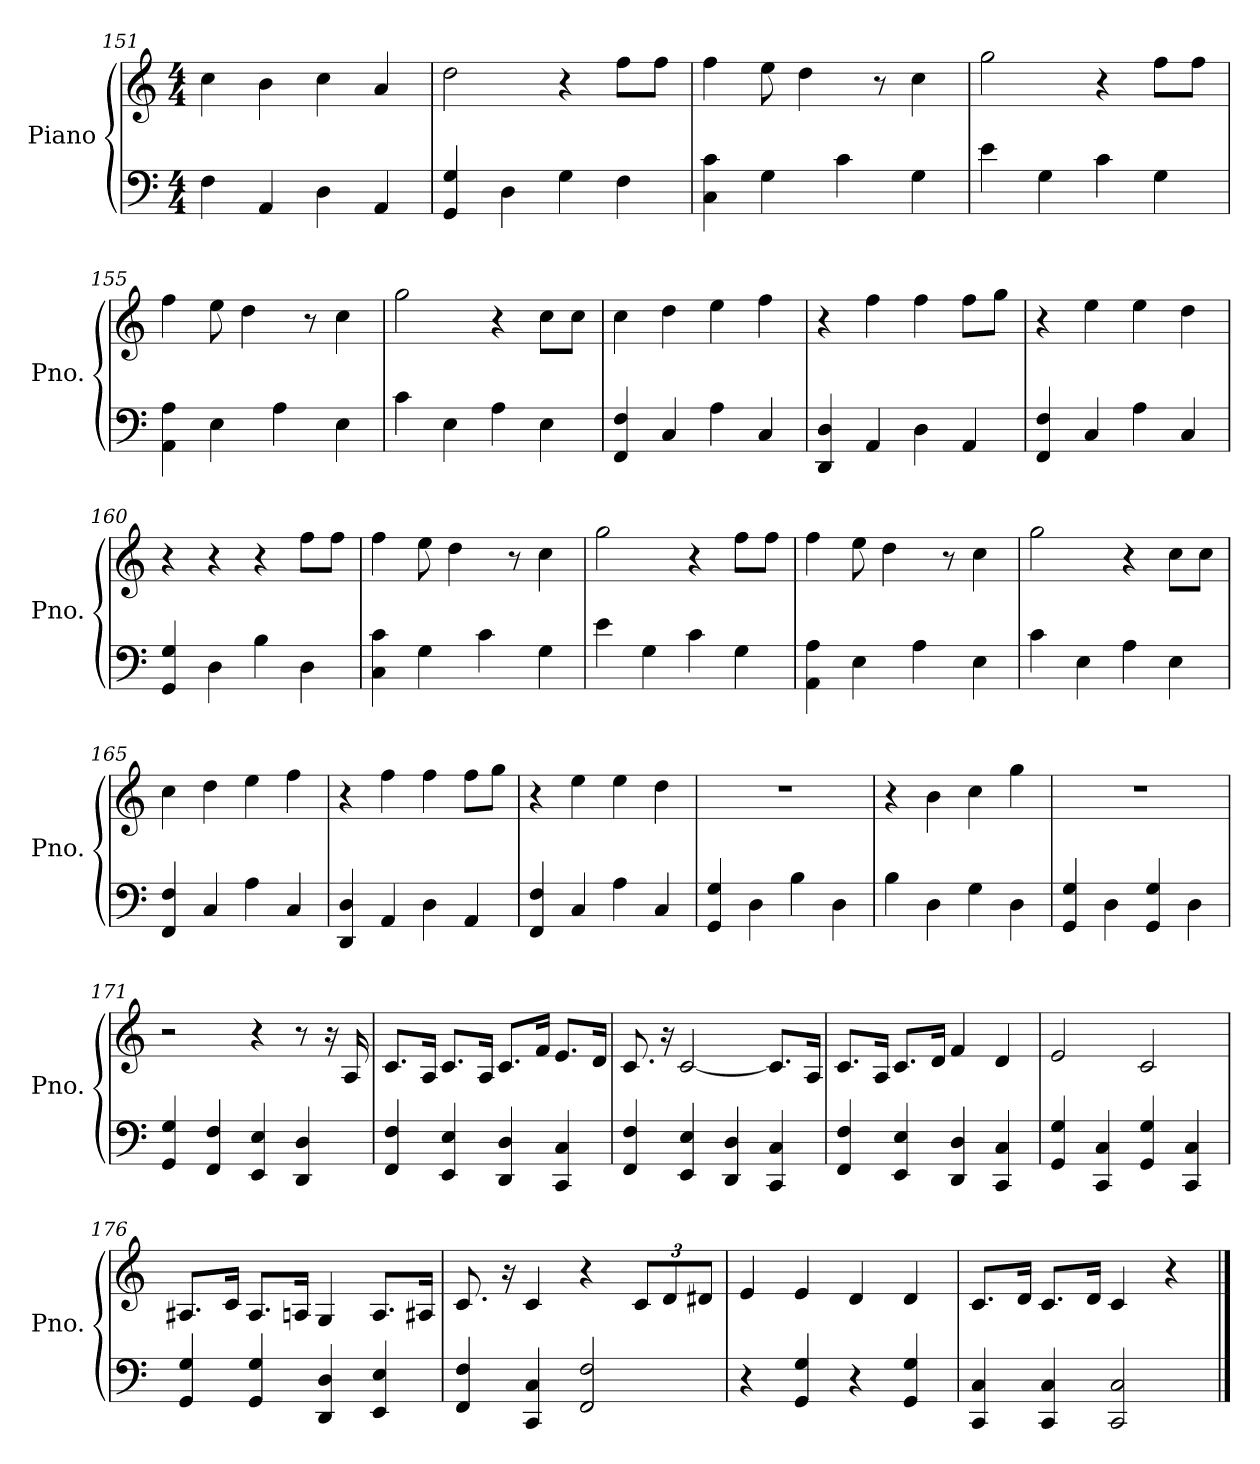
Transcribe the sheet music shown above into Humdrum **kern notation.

**kern	**kern
*part1	*part1
*staff2	*staff1
*I"Piano	*
*I'Pno.	*
*clefF4	*clefG2
*k[]	*k[]
*M4/4	*M4/4
=151	=151
4F\	4cc\
4AA/	4b\
4D\	4cc\
4AA/	4a/
=152	=152
4GG/ 4G/	2dd\
4D\	.
4G\	4r
4F\	8ff\L
.	8ff\J
!!LO:PB:g=z
=153	=153
4C\ 4c\	4ff\
4G\	8ee\
.	4dd\
4c\	.
.	8r
4G\	4cc\
=154	=154
4e\	2gg\
4G\	.
4c\	4r
4G\	8ff\L
.	8ff\J
=155	=155
4AA\ 4A\	4ff\
4E\	8ee\
.	4dd\
4A\	.
.	8r
4E\	4cc\
=156	=156
4c\	2gg\
4E\	.
4A\	4r
4E\	8cc\L
.	8cc\J
=157	=157
4FF/ 4F/	4cc\
4C/	4dd\
4A\	4ee\
4C/	4ff\
=158	=158
4DD/ 4D/	4r
4AA/	4ff\
4D\	4ff\
4AA/	8ff\L
.	8gg\J
=159	=159
4FF/ 4F/	4r
4C/	4ee\
4A\	4ee\
4C/	4dd\
=160	=160
4GG/ 4G/	4r
4D\	4r
4B\	4r
4D\	8ff\L
.	8ff\J
!!LO:LB:g=z
=161	=161
4C\ 4c\	4ff\
4G\	8ee\
.	4dd\
4c\	.
.	8r
4G\	4cc\
=162	=162
4e\	2gg\
4G\	.
4c\	4r
4G\	8ff\L
.	8ff\J
=163	=163
4AA\ 4A\	4ff\
4E\	8ee\
.	4dd\
4A\	.
.	8r
4E\	4cc\
=164	=164
4c\	2gg\
4E\	.
4A\	4r
4E\	8cc\L
.	8cc\J
=165	=165
4FF/ 4F/	4cc\
4C/	4dd\
4A\	4ee\
4C/	4ff\
=166	=166
4DD/ 4D/	4r
4AA/	4ff\
4D\	4ff\
4AA/	8ff\L
.	8gg\J
=167	=167
4FF/ 4F/	4r
4C/	4ee\
4A\	4ee\
4C/	4dd\
=168	=168
4GG/ 4G/	1r
4D\	.
4B\	.
4D\	.
!!LO:LB:g=z
=169	=169
4B\	4r
4D\	4b\
4G\	4cc\
4D\	4gg\
=170	=170
4GG/ 4G/	1r
4D\	.
4GG/ 4G/	.
4D\	.
=171	=171
*k[]	*k[]
4GG/ 4G/	2r
4FF/ 4F/	.
4EE/ 4E/	4r
4DD/ 4D/	8r
.	16r
.	16A/
=172	=172
4FF/ 4F/	8.c/L
.	16A/Jk
4EE/ 4E/	8.c/L
.	16A/Jk
4DD/ 4D/	8.c/L
.	16f/Jk
4CC/ 4C/	8.e/L
.	16d/Jk
=173	=173
4FF/ 4F/	8.c/
.	16r
4EE/ 4E/	[2c/
4DD/ 4D/	.
4CC/ 4C/	8.c/L]
.	16A/Jk
!!LO:LB:g=z
=174	=174
4FF/ 4F/	8.c/L
.	16A/Jk
4EE/ 4E/	8.c/L
.	16d/Jk
4DD/ 4D/	4f/
4CC/ 4C/	4d/
=175	=175
4GG/ 4G/	2e/
4CC/ 4C/	.
4GG/ 4G/	2c/
4CC/ 4C/	.
=176	=176
4GG/ 4G/	8.A#X/L
.	16c/Jk
4GG/ 4G/	8.A#/L
.	16An/Jk
4DD/ 4D/	4G/
4EE/ 4E/	8.A/L
.	16A#X/Jk
=177	=177
4FF/ 4F/	8.c/
.	16r
4CC/ 4C/	4c/
2FF/ 2F/	4r
*	*Xbrackettup
.	12c/L
.	12d/
.	12d#X/J
=178	=178
4r	4e/
4GG/ 4G/	4e/
4r	4d/
4GG/ 4G/	4d/
!!LO:LB:g=z
=179	=179
4CC/ 4C/	8.c/L
.	16d/Jk
4CC/ 4C/	8.c/L
.	16d/Jk
2CC/ 2C/	4c/
.	4r
==	==
*-	*-
